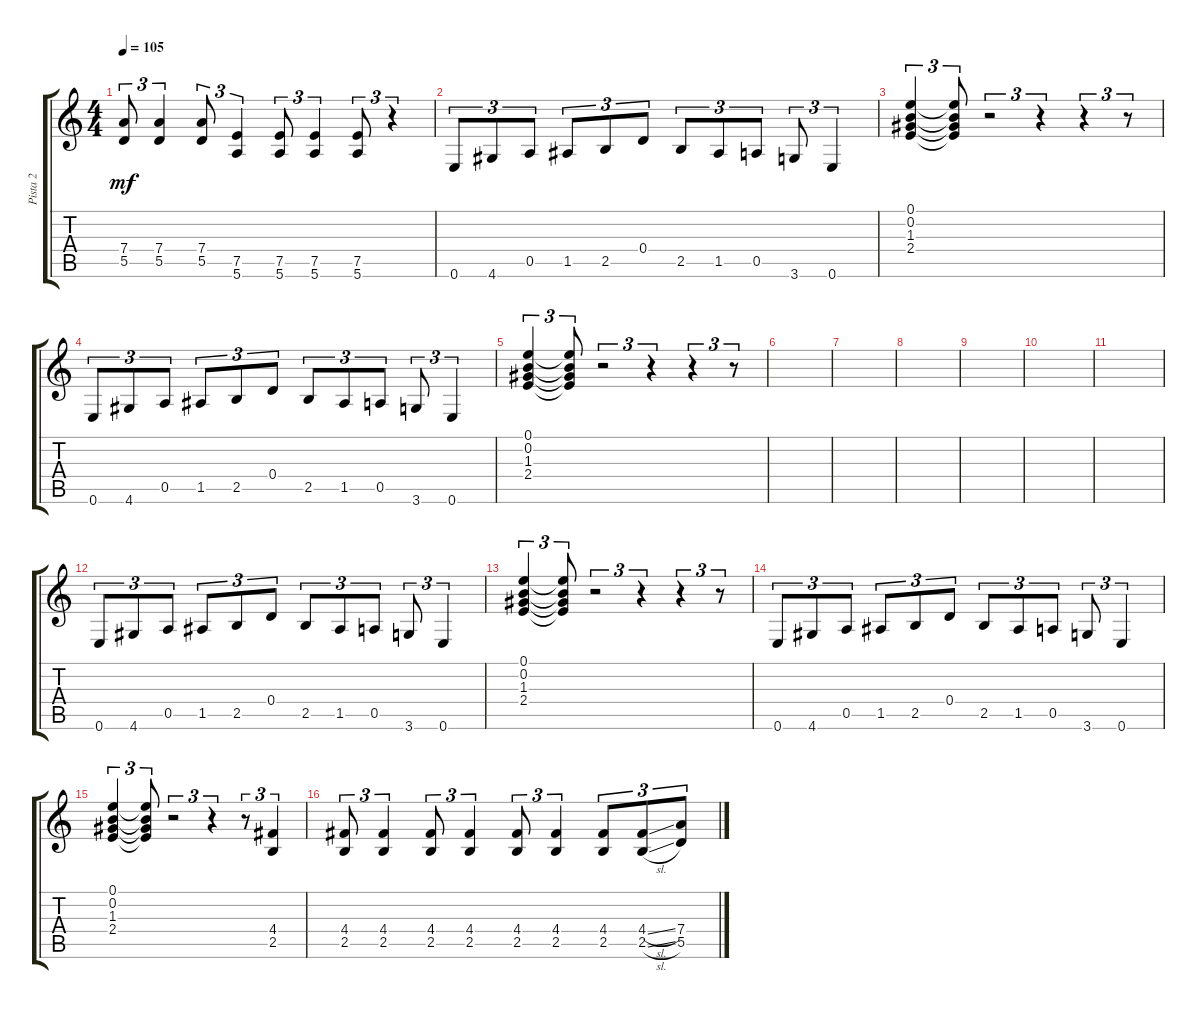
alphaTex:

\track ("Pista 2" "Pista 2") {instrument overdrivenguitar}
\staff {score tabs}
\tuning (E4 B3 G3 D3 A2 E2) {hide}
\ts (4 4)
\tempo 105
\clef g2
\ks c
(7.4 5.5).8{tu (3 2) dy mf} (7.4 5.5).4{tu (3 2)} (7.4 5.5).8{tu (3 2)} (7.5 5.6).4{tu (3 2)} (7.5 5.6).8{tu (3 2)} (7.5 5.6).4{tu (3 2)} (7.5 5.6).8{tu (3 2)} r.4{tu (3 2)} |
0.6.8{tu (3 2)} 4.6.8{tu (3 2)} 0.5.8{tu (3 2)} 1.5.8{tu (3 2)} 2.5.8{tu (3 2)} 0.4.8{tu (3 2)} 2.5.8{tu (3 2)} 1.5.8{tu (3 2)} 0.5.8{tu (3 2)} 3.6.8{tu (3 2)} 0.6.4{tu (3 2)} |
(0.1 0.2 1.3 2.4).4{tu (3 2)} (0.1{t} 0.2{t} 1.3{t} 2.4{t}).8{tu (3 2)} r.2{tu (3 2)} r.4{tu (3 2)} r.4{tu (3 2)} r.8{tu (3 2)} |
0.6.8{tu (3 2)} 4.6.8{tu (3 2)} 0.5.8{tu (3 2)} 1.5.8{tu (3 2)} 2.5.8{tu (3 2)} 0.4.8{tu (3 2)} 2.5.8{tu (3 2)} 1.5.8{tu (3 2)} 0.5.8{tu (3 2)} 3.6.8{tu (3 2)} 0.6.4{tu (3 2)} |
(0.1 0.2 1.3 2.4).4{tu (3 2)} (0.1{t} 0.2{t} 1.3{t} 2.4{t}).8{tu (3 2)} r.2{tu (3 2)} r.4{tu (3 2)} r.4{tu (3 2)} r.8{tu (3 2)} |
|
|
|
|
|
|
0.6.8{tu (3 2)} 4.6.8{tu (3 2)} 0.5.8{tu (3 2)} 1.5.8{tu (3 2)} 2.5.8{tu (3 2)} 0.4.8{tu (3 2)} 2.5.8{tu (3 2)} 1.5.8{tu (3 2)} 0.5.8{tu (3 2)} 3.6.8{tu (3 2)} 0.6.4{tu (3 2)} |
(0.1 0.2 1.3 2.4).4{tu (3 2)} (0.1{t} 0.2{t} 1.3{t} 2.4{t}).8{tu (3 2)} r.2{tu (3 2)} r.4{tu (3 2)} r.4{tu (3 2)} r.8{tu (3 2)} |
0.6.8{tu (3 2)} 4.6.8{tu (3 2)} 0.5.8{tu (3 2)} 1.5.8{tu (3 2)} 2.5.8{tu (3 2)} 0.4.8{tu (3 2)} 2.5.8{tu (3 2)} 1.5.8{tu (3 2)} 0.5.8{tu (3 2)} 3.6.8{tu (3 2)} 0.6.4{tu (3 2)} |
(0.1 0.2 1.3 2.4).4{tu (3 2)} (0.1{t} 0.2{t} 1.3{t} 2.4{t}).8{tu (3 2)} r.2{tu (3 2)} r.4{tu (3 2)} r.8{tu (3 2)} (4.4 2.5).4{tu (3 2)} |
(4.4 2.5).8{tu (3 2)} (4.4 2.5).4{tu (3 2)} (4.4 2.5).8{tu (3 2)} (4.4 2.5).4{tu (3 2)} (4.4 2.5).8{tu (3 2)} (4.4 2.5).4{tu (3 2)} (4.4 2.5).8{tu (3 2)} (4.4{sl} 2.5{sl}).8{tu (3 2)} (7.4 5.5).8{tu (3 2)}
